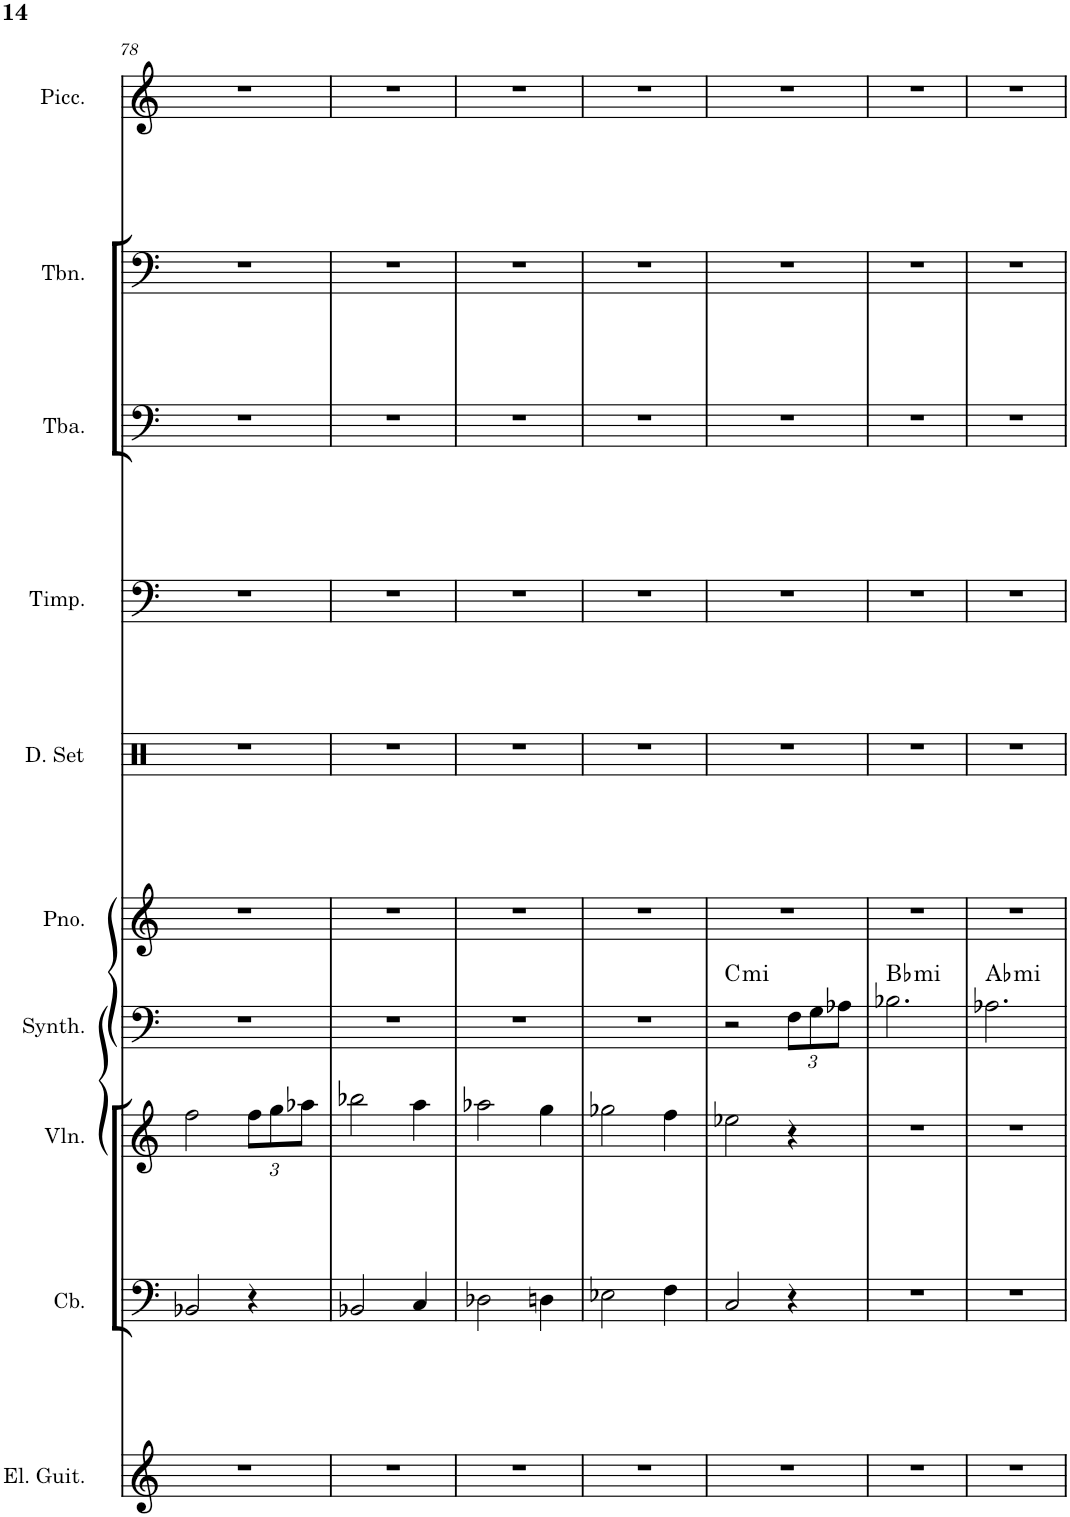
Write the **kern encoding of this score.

**kern	**kern	**kern	**kern	**harte	**kern	**kern	**kern	**kern	**kern	**kern
*part10	*part9	*part8	*part7	*part7	*part6	*part5	*part4	*part3	*part2	*part1
*staff10	*staff9	*staff8	*staff7	*	*staff6	*staff5	*staff4	*staff3	*staff2	*staff1
*I"Electric Guitar	*I"Contrabass	*I"Violin	*I"Choir Synthesizer	*	*I"Piano	*I"Drumset	*I"Timpani	*I"Tuba	*I"Trombone	*I"Piccolo
*I'El. Guit.	*I'Cb.	*I'Vln.	*I'Synth.	*	*I'Pno.	*I'D. Set	*I'Timp.	*I'Tba.	*I'Tbn.	*I'Picc.
!!LO:PB:g=z
*clefG2	*clefF4	*clefG2	*clefF4	*	*clefG2	*clefX	*clefF4	*clefF4	*clefF4	*clefG2
*Trd7c12	*Trd7c12	*	*	*	*	*	*	*	*	*Trd-7c-12
*k[]	*k[]	*k[]	*k[]	*	*k[]	*k[]	*k[]	*k[]	*k[]	*k[]
*M3/4	*M3/4	*M3/4	*M3/4	*	*M3/4	*M3/4	*M3/4	*M3/4	*M3/4	*M3/4
=78	=78	=78	=78	=78	=78	=78	=78	=78	=78	=78
2.r	2BB-X/	2ff\	2.r	.	2.r	2.r	2.r	2.r	2.r	2.r
*	*	*Xbrackettup	*	*	*	*	*	*	*	*
.	4r	12ff\L	.	.	.	.	.	.	.	.
.	.	12gg\	.	.	.	.	.	.	.	.
.	.	12aa-X\J	.	.	.	.	.	.	.	.
=79	=79	=79	=79	=79	=79	=79	=79	=79	=79	=79
2.r	2BB-X/	2bb-X\	2.r	.	2.r	2.r	2.r	2.r	2.r	2.r
.	4C/	4aa\	.	.	.	.	.	.	.	.
=80	=80	=80	=80	=80	=80	=80	=80	=80	=80	=80
2.r	2D-X\	2aa-X\	2.r	.	2.r	2.r	2.r	2.r	2.r	2.r
.	4Dn\	4gg\	.	.	.	.	.	.	.	.
=81	=81	=81	=81	=81	=81	=81	=81	=81	=81	=81
2.r	2E-X\	2gg-X\	2.r	.	2.r	2.r	2.r	2.r	2.r	2.r
.	4F\	4ff\	.	.	.	.	.	.	.	.
=82	=82	=82	=82	=82	=82	=82	=82	=82	=82	=82
!	!	!	!	!LO:H:kt=mi	!	!	!	!	!	!
2.r	2C/	2ee-X\	2r	C:min	2.r	2.r	2.r	2.r	2.r	2.r
*	*	*	*Xbrackettup	*	*	*	*	*	*	*
.	4r	4r	12F\L	.	.	.	.	.	.	.
.	.	.	12G\	.	.	.	.	.	.	.
.	.	.	12A-X\J	.	.	.	.	.	.	.
=83	=83	=83	=83	=83	=83	=83	=83	=83	=83	=83
!	!	!	!	!LO:H:kt=mi	!	!	!	!	!	!
2.r	2.r	2.r	2.B-X\	Bb:min	2.r	2.r	2.r	2.r	2.r	2.r
=84	=84	=84	=84	=84	=84	=84	=84	=84	=84	=84
!	!	!	!	!LO:H:kt=mi	!	!	!	!	!	!
2.r	2.r	2.r	2.A-X\	Ab:min	2.r	2.r	2.r	2.r	2.r	2.r
=	=	=	=	=	=	=	=	=	=	=
*-	*-	*-	*-	*-	*-	*-	*-	*-	*-	*-
